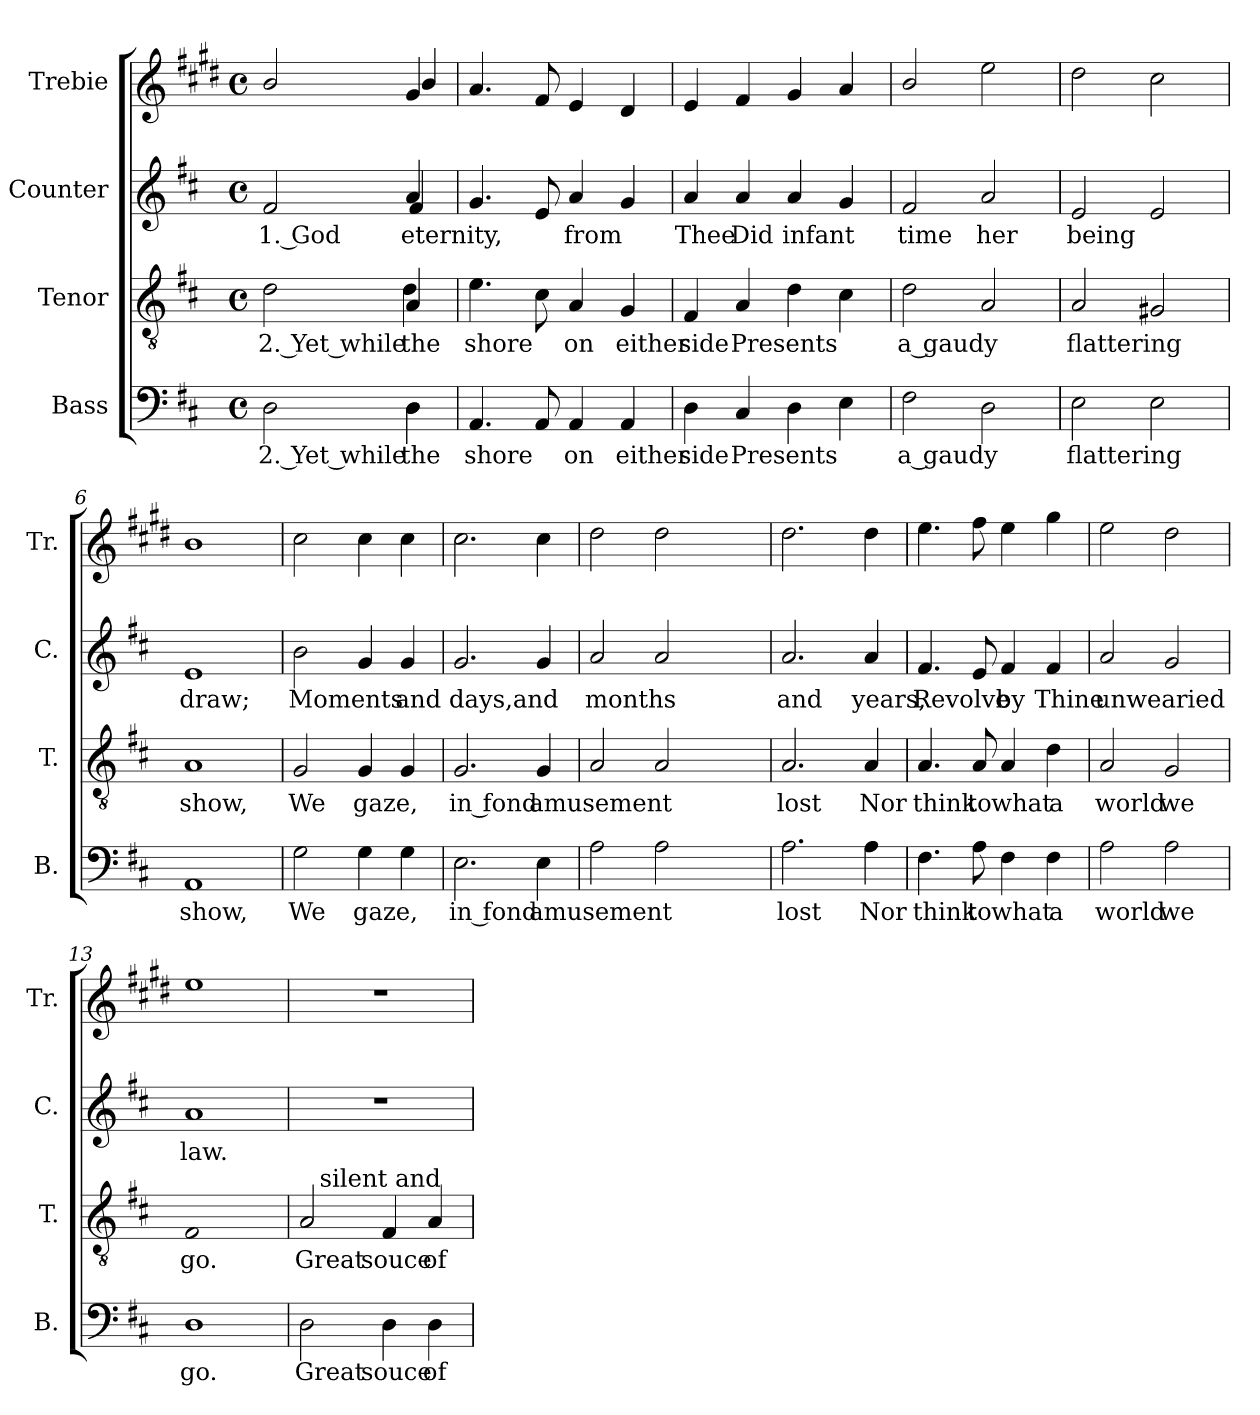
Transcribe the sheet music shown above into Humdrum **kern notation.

**kern	**text	**kern	**text	**kern	**text	**kern
*part4	*part4	*part3	*part3	*part2	*part2	*part1
*staff4	*staff4	*staff3	*staff3	*staff2	*staff2	*staff1
*I"Bass	*	*I"Tenor	*	*I"Counter	*	*I"Trebie
*I'B.	*	*I'T.	*	*I'C.	*	*I'Tr.
*clefF4	*	*clefGv2	*	*clefG2	*	*clefG2
*	*	*	*	*	*	*ITrd1c2
*k[f#c#]	*	*k[f#c#]	*	*k[f#c#]	*	*k[f#c#]
*D:	*	*D:	*	*D:	*	*D:
*M4/4	*	*M4/4	*	*M4/4	*	*M4/4
*met(c)	*	*met(c)	*	*met(c)	*	*met(c)
=1	=1	=1	=1	=1	=1	=1
!	!LO:LY:a:rj	!	!LO:LY:b:rj	!LO:N:head=open	!LO:LY:b:rj	!
*^	*	*^	*	*^	*	*^
2D\	2ryy	2. Yet while	2d\	2ryy	2. Yet while	2f#/	2ryy	1. God	2a/	2ryy
!LO:N:head=solid	!LO:N:head=solid	!LO:LY:a	!	!LO:N:head=solid	!LO:LY:b	!	!LO:N:head=solid	!LO:LY:b	!	!
!	!	!	!	!	!	!	!	!LO:LY:b	!LO:N:head=solid	!
4D\	4D\	the	4A/	4d\	the	4a/	4f#/	eternity,	4f#/	4a/
=2	=2	=2	=2	=2	=2	=2	=2	=2	=2	=2
!	!	!LO:LY:a	!	!	!LO:LY:b	!LO:N:head=solid	!	!	!LO:N:head=solid	!
*v	*v	*	*	*	*	*v	*v	*	*v	*v
*	*	*v	*v	*	*	*	*
4.AA/	shore	4.e\	shore	4.g/	.	4.g/
!	!	!LO:N:head=solid	!	!	!	!
8AA/	.	8c#\	.	8e/	.	8e/
!	!LO:LY:a:rj	!	!LO:LY:b:rj	!	!LO:LY:b	!LO:N:head=solid
4AA/	on	4A/	on	4a/	from	4d/
!	!LO:LY:a	!LO:N:head=solid	!LO:LY:b	!LO:N:head=solid	!	!LO:N:head=solid
4AA/	either	4G/	either	4g/	.	4c#/
=3	=3	=3	=3	=3	=3	=3
!LO:N:head=solid	!LO:LY:a	!LO:N:head=solid	!LO:LY:b	!	!LO:LY:b	!LO:N:head=solid
4D\	side	4F#/	side	4a/	Thee	4d/
!LO:N:head=solid	!LO:LY:a	!	!LO:LY:b	!	!LO:LY:b	!
4C#/	Presents	4A/	Presents	4a/	Did	4e/
!LO:N:head=solid	!	!LO:N:head=solid	!	!	!LO:LY:b	!LO:N:head=solid
4D\	.	4d\	.	4a/	infant	4f#/
!	!	!LO:N:head=solid	!	!LO:N:head=solid	!	!LO:N:head=solid
4E\	.	4c#\	.	4g/	.	4g/
=4	=4	=4	=4	=4	=4	=4
!LO:N:head=open	!LO:LY:a:rj	!	!LO:LY:b:rj	!LO:N:head=open	!LO:LY:b	!
2F#\	a gaudy	2d\	a gaudy	2f#/	time	2a/
!	!	!	!	!	!LO:LY:b	!
2D\	.	2A/	.	2a/	her	2dd\
=5	=5	=5	=5	=5	=5	=5
!	!LO:LY:a	!	!LO:LY:b	!	!LO:LY:b	!LO:N:head=open
2E\	flattering	2A/	flattering	2e/	being	2cc#>\
!	!	!	!	!	!	!LO:N:head=open
2E\	.	2G#X/	.	2e/	.	2b\
=6	=6	=6	=6	=6	=6	=6
!	!LO:LY:a	!	!LO:LY:b	!	!LO:LY:b	!
1AA	show,	1A	show,	1e	draw;	1a
=7	=7	=7	=7	=7	=7	=7
!	!LO:LY:a	!	!LO:LY:b	!LO:N:head=open	!LO:LY:b	!LO:N:head=open
2G\	We	2G/	We	2b\	Moments	2b\
!LO:N:head=solid	!LO:LY:a	!LO:N:head=solid	!LO:LY:b	!LO:N:head=solid	!	!LO:N:head=solid
4G\	gaze,	4G/	gaze,	4g/	.	4b\
!LO:N:head=solid	!	!LO:N:head=solid	!	!LO:N:head=solid	!LO:LY:b	!LO:N:head=solid
4G\	.	4G/	.	4g/	and	4b\
=8	=8	=8	=8	=8	=8	=8
!	!LO:LY:a:rj	!	!LO:LY:b:rj	!	!LO:LY:b	!LO:N:head=open
2.E\	in fond	2.G/	in fond	2.g/	days,and	2.b\
!	!LO:LY:a	!LO:N:head=solid	!LO:LY:b	!LO:N:head=solid	!	!LO:N:head=solid
4E\	amusement	4G/	amusement	4g/	.	4b\
=9	=9	=9	=9	=9	=9	=9
!	!	!	!	!	!LO:LY:b	!LO:N:head=open
2A\	.	2A/	.	2a/	months	2cc#\
!	!	!	!	!	!	!LO:N:head=open
2A\	.	2A/	.	2a/	.	2cc#\
=10	=10	=10	=10	=10	=10	=10
!	!LO:LY:a	!	!LO:LY:b	!	!LO:LY:b	!LO:N:head=open
2.A\	lost	2.A/	lost	2.a/	and	2.cc#>\
!	!LO:LY:a	!	!LO:LY:b	!	!LO:LY:b	!LO:N:head=solid
4A\	Nor	4A/	Nor	4a/	years,	4cc#\
=11	=11	=11	=11	=11	=11	=11
!LO:N:head=solid	!LO:LY:a	!	!LO:LY:b	!LO:N:head=solid	!LO:LY:b	!LO:N:head=solid
4.F#\	think	4.A/	think	4.f#/	Revolve	4.dd\
!	!LO:LY:a	!	!LO:LY:b	!	!	!
8A\	to	8A/	to	8e/	.	8ee\
!LO:N:head=solid	!LO:LY:a	!	!LO:LY:b	!LO:N:head=solid	!LO:LY:b	!LO:N:head=solid
4F#\	what	4A/	what	4f#/	by	4dd\
!LO:N:head=solid	!LO:LY:a	!LO:N:head=solid	!LO:LY:b	!LO:N:head=solid	!LO:LY:b	!LO:N:head=solid
4F#\	a	4d\	a	4f#/	Thine	4ff#\
=12	=12	=12	=12	=12	=12	=12
!	!LO:LY:a	!	!LO:LY:b	!	!LO:LY:b	!
2A\	world	2A/	world	2a/	unwearied	2dd\
!	!LO:LY:a	!	!LO:LY:b	!	!	!LO:N:head=open
2A\	we	2G/	we	2g/	.	2cc#\
=13	=13	=13	=13	=13	=13	=13
!	!LO:LY:a	!LO:N:head=open	!LO:LY:b	!	!LO:LY:b	!
1D	go.	1F#	go.	1a	law.	1dd
=14	=14	=14	=14	=14	=14	=14
!	!LO:LY:a:rj	!	!LO:LY:b:rj	!	!	!
*	*	*^	*	*	*	*
2D\	Great	2A/	16ryy	Great	1r	.	1r
!	!	!	!LO:TX:a:t=silent and	!	!	!	!
.	.	.	2...ryy	.	.	.	.
!LO:N:head=solid	!LO:LY:a	!LO:N:head=solid	!	!LO:LY:b	!	!	!
4D\	souce	4F#/	.	souce	.	.	.
!LO:N:head=solid	!LO:LY:a	!	!	!LO:LY:b	!	!	!
4D\	of	4A/	.	of	.	.	.
*	*	*v	*v	*	*	*	*
=	=	=	=	=	=	=
*-	*-	*-	*-	*-	*-	*-
